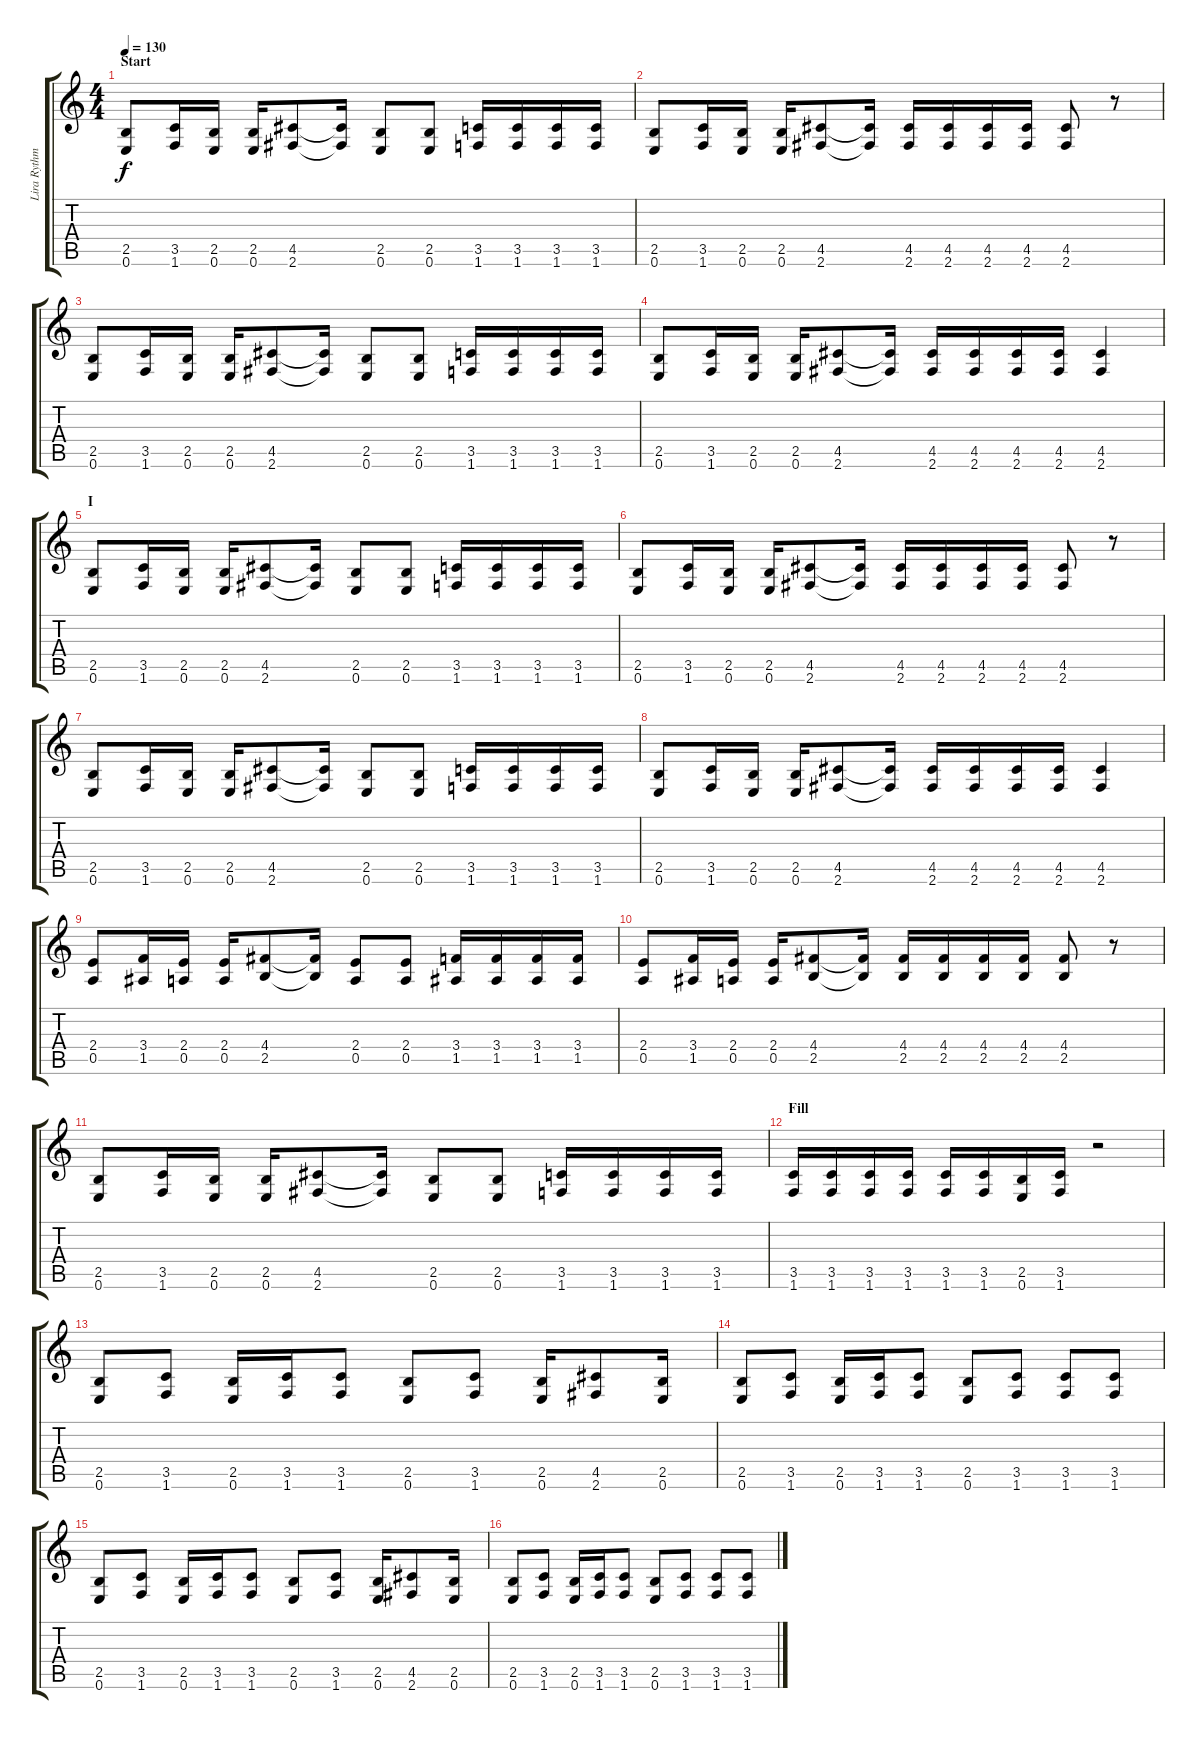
\track ("Lira Rythm" "Lira Rythm") {instrument distortionguitar}
\staff {score tabs}
\tuning (E4 B3 G3 D3 A2 E2) {hide}
\ts (4 4)
\section ("" "Start")
\tempo 130
\clef g2
\ks c
(2.5 0.6).8{dy f} (3.5 1.6).16 (2.5 0.6).16 (2.5 0.6).16 (4.5 2.6).8 (4.5{t} 2.6{t}).16 (2.5 0.6).8 (2.5 0.6).8 (3.5 1.6).16 (3.5 1.6).16 (3.5 1.6).16 (3.5 1.6).16 |
(2.5 0.6).8 (3.5 1.6).16 (2.5 0.6).16 (2.5 0.6).16 (4.5 2.6).8 (4.5{t} 2.6{t}).16 (4.5 2.6).16 (4.5 2.6).16 (4.5 2.6).16 (4.5 2.6).16 (4.5 2.6).8 r.8 |
(2.5 0.6).8 (3.5 1.6).16 (2.5 0.6).16 (2.5 0.6).16 (4.5 2.6).8 (4.5{t} 2.6{t}).16 (2.5 0.6).8 (2.5 0.6).8 (3.5 1.6).16 (3.5 1.6).16 (3.5 1.6).16 (3.5 1.6).16 |
(2.5 0.6).8 (3.5 1.6).16 (2.5 0.6).16 (2.5 0.6).16 (4.5 2.6).8 (4.5{t} 2.6{t}).16 (4.5 2.6).16 (4.5 2.6).16 (4.5 2.6).16 (4.5 2.6).16 (4.5 2.6).4 |
\section ("" "I")
(2.5 0.6).8 (3.5 1.6).16 (2.5 0.6).16 (2.5 0.6).16 (4.5 2.6).8 (4.5{t} 2.6{t}).16 (2.5 0.6).8 (2.5 0.6).8 (3.5 1.6).16 (3.5 1.6).16 (3.5 1.6).16 (3.5 1.6).16 |
(2.5 0.6).8 (3.5 1.6).16 (2.5 0.6).16 (2.5 0.6).16 (4.5 2.6).8 (4.5{t} 2.6{t}).16 (4.5 2.6).16 (4.5 2.6).16 (4.5 2.6).16 (4.5 2.6).16 (4.5 2.6).8 r.8 |
(2.5 0.6).8 (3.5 1.6).16 (2.5 0.6).16 (2.5 0.6).16 (4.5 2.6).8 (4.5{t} 2.6{t}).16 (2.5 0.6).8 (2.5 0.6).8 (3.5 1.6).16 (3.5 1.6).16 (3.5 1.6).16 (3.5 1.6).16 |
(2.5 0.6).8 (3.5 1.6).16 (2.5 0.6).16 (2.5 0.6).16 (4.5 2.6).8 (4.5{t} 2.6{t}).16 (4.5 2.6).16 (4.5 2.6).16 (4.5 2.6).16 (4.5 2.6).16 (4.5 2.6).4 |
(2.4 0.5).8 (3.4 1.5).16 (2.4 0.5).16 (2.4 0.5).16 (4.4 2.5).8 (4.4{t} 2.5{t}).16 (2.4 0.5).8 (2.4 0.5).8 (3.4 1.5).16 (3.4 1.5).16 (3.4 1.5).16 (3.4 1.5).16 |
(2.4 0.5).8 (3.4 1.5).16 (2.4 0.5).16 (2.4 0.5).16 (4.4 2.5).8 (4.4{t} 2.5{t}).16 (4.4 2.5).16 (4.4 2.5).16 (4.4 2.5).16 (4.4 2.5).16 (4.4 2.5).8 r.8 |
(2.5 0.6).8 (3.5 1.6).16 (2.5 0.6).16 (2.5 0.6).16 (4.5 2.6).8 (4.5{t} 2.6{t}).16 (2.5 0.6).8 (2.5 0.6).8 (3.5 1.6).16 (3.5 1.6).16 (3.5 1.6).16 (3.5 1.6).16 |
\section ("" "Fill")
(3.5 1.6).16 (3.5 1.6).16 (3.5 1.6).16 (3.5 1.6).16 (3.5 1.6).16 (3.5 1.6).16 (2.5 0.6).16 (3.5 1.6).16 r.2 |
(2.5 0.6).8 (3.5 1.6).8 (2.5 0.6).16 (3.5 1.6).16 (3.5 1.6).8 (2.5 0.6).8 (3.5 1.6).8 (2.5 0.6).16 (4.5 2.6).8 (2.5 0.6).16 |
(2.5 0.6).8 (3.5 1.6).8 (2.5 0.6).16 (3.5 1.6).16 (3.5 1.6).8 (2.5 0.6).8 (3.5 1.6).8 (3.5 1.6).8 (3.5 1.6).8 |
(2.5 0.6).8 (3.5 1.6).8 (2.5 0.6).16 (3.5 1.6).16 (3.5 1.6).8 (2.5 0.6).8 (3.5 1.6).8 (2.5 0.6).16 (4.5 2.6).8 (2.5 0.6).16 |
(2.5 0.6).8 (3.5 1.6).8 (2.5 0.6).16 (3.5 1.6).16 (3.5 1.6).8 (2.5 0.6).8 (3.5 1.6).8 (3.5 1.6).8 (3.5 1.6).8
